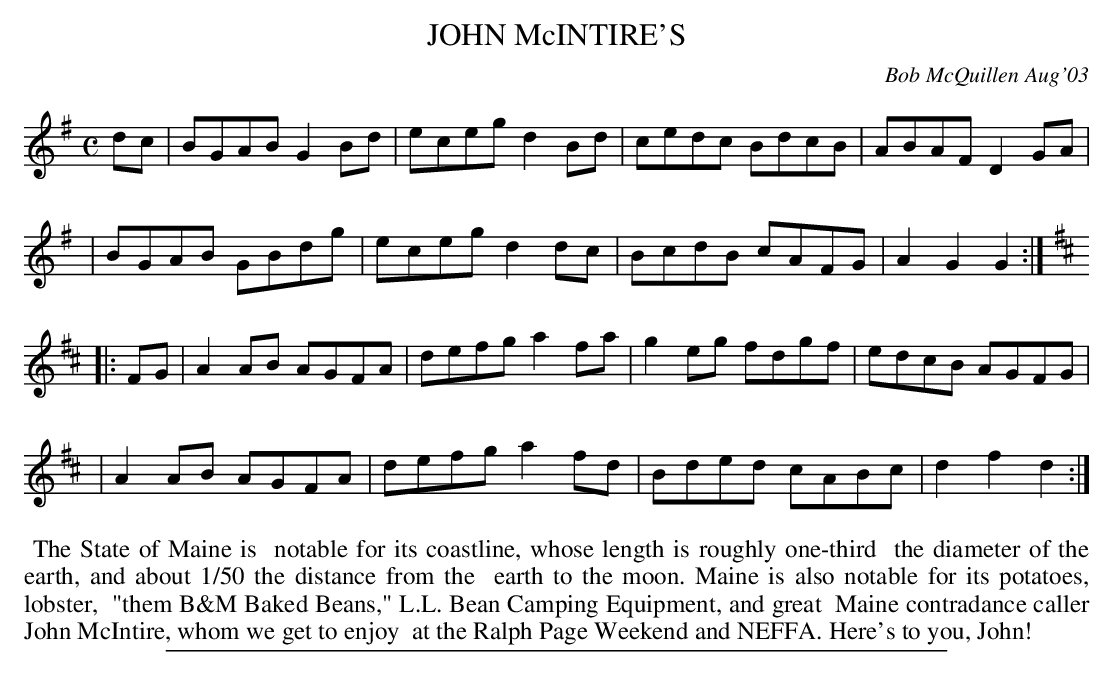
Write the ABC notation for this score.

X:1
T: JOHN McINTIRE'S
C: Bob McQuillen Aug'03
M: C
L: 1/8
K: G	% and D
dc \
| BGAB G2Bd | eceg d2Bd | cedc BdcB | ABAF D2GA |
| BGAB GBdg | eceg d2dc | BcdB cAFG | A2G2 G2 :|[K:D]
|: FG \
| A2AB AGFA | defg a2fa | g2eg fdgf | edcB AGFG |
| A2AB AGFA | defg a2fd | Bded cABc | d2f2 d2 :|
